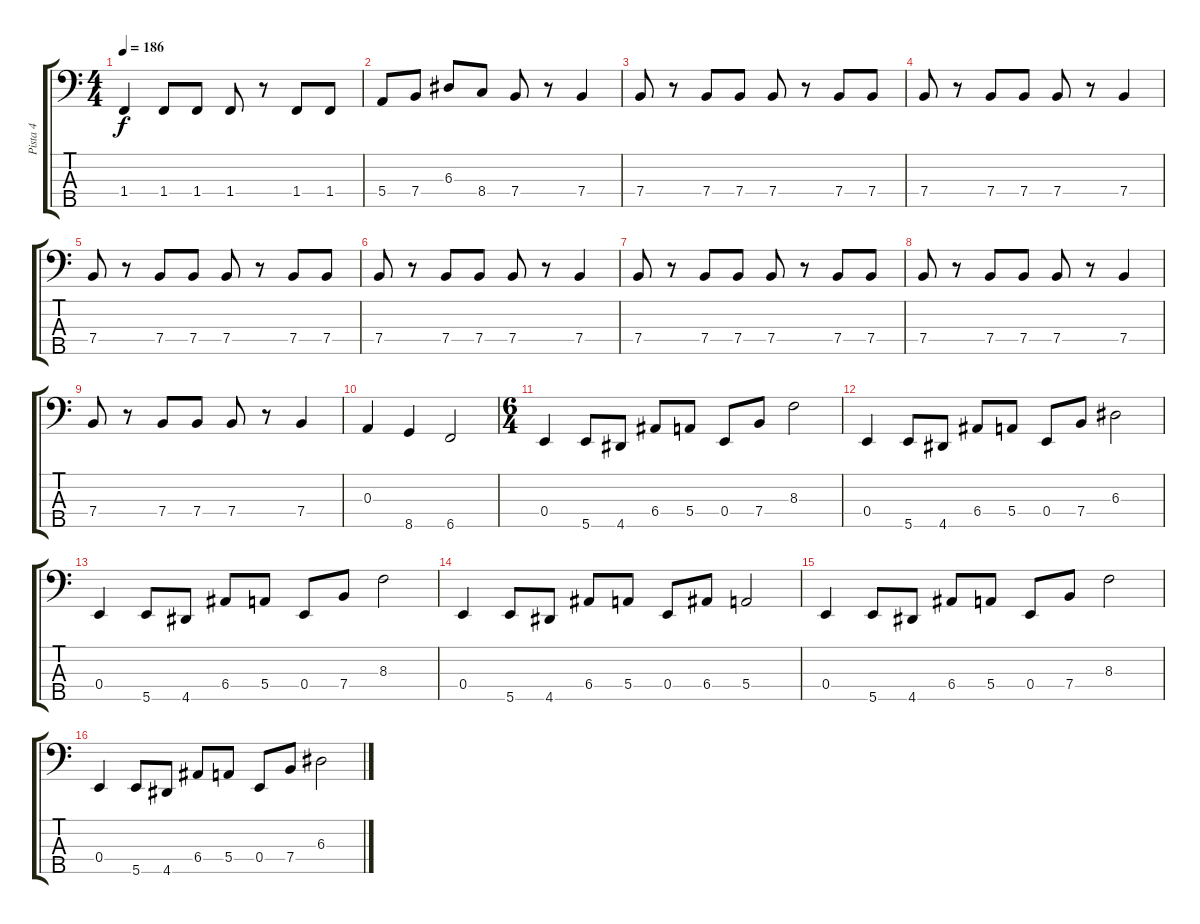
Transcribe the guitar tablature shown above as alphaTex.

\track ("Pista 4" "Pista 4") {instrument electricbassfinger}
\staff {score tabs}
\tuning (G2 D2 A1 E1 B0) {hide}
\ts (4 4)
\tempo 186
\clef f4
\ks c
1.4.4{dy f} 1.4.8 1.4.8 1.4.8 r.8 1.4.8 1.4.8 |
5.4.8 7.4.8 6.3.8 8.4.8 7.4.8 r.8 7.4.4 |
7.4.8 r.8 7.4.8 7.4.8 7.4.8 r.8 7.4.8 7.4.8 |
7.4.8 r.8 7.4.8 7.4.8 7.4.8 r.8 7.4.4 |
7.4.8 r.8 7.4.8 7.4.8 7.4.8 r.8 7.4.8 7.4.8 |
7.4.8 r.8 7.4.8 7.4.8 7.4.8 r.8 7.4.4 |
7.4.8 r.8 7.4.8 7.4.8 7.4.8 r.8 7.4.8 7.4.8 |
7.4.8 r.8 7.4.8 7.4.8 7.4.8 r.8 7.4.4 |
7.4.8 r.8 7.4.8 7.4.8 7.4.8 r.8 7.4.4 |
0.3.4 8.5.4 6.5.2 |
\ts (6 4)
0.4.4 5.5.8 4.5.8 6.4.8 5.4.8 0.4.8 7.4.8 8.3.2 |
0.4.4 5.5.8 4.5.8 6.4.8 5.4.8 0.4.8 7.4.8 6.3.2 |
0.4.4 5.5.8 4.5.8 6.4.8 5.4.8 0.4.8 7.4.8 8.3.2 |
0.4.4 5.5.8 4.5.8 6.4.8 5.4.8 0.4.8 6.4.8 5.4.2 |
0.4.4 5.5.8 4.5.8 6.4.8 5.4.8 0.4.8 7.4.8 8.3.2 |
0.4.4 5.5.8 4.5.8 6.4.8 5.4.8 0.4.8 7.4.8 6.3.2
